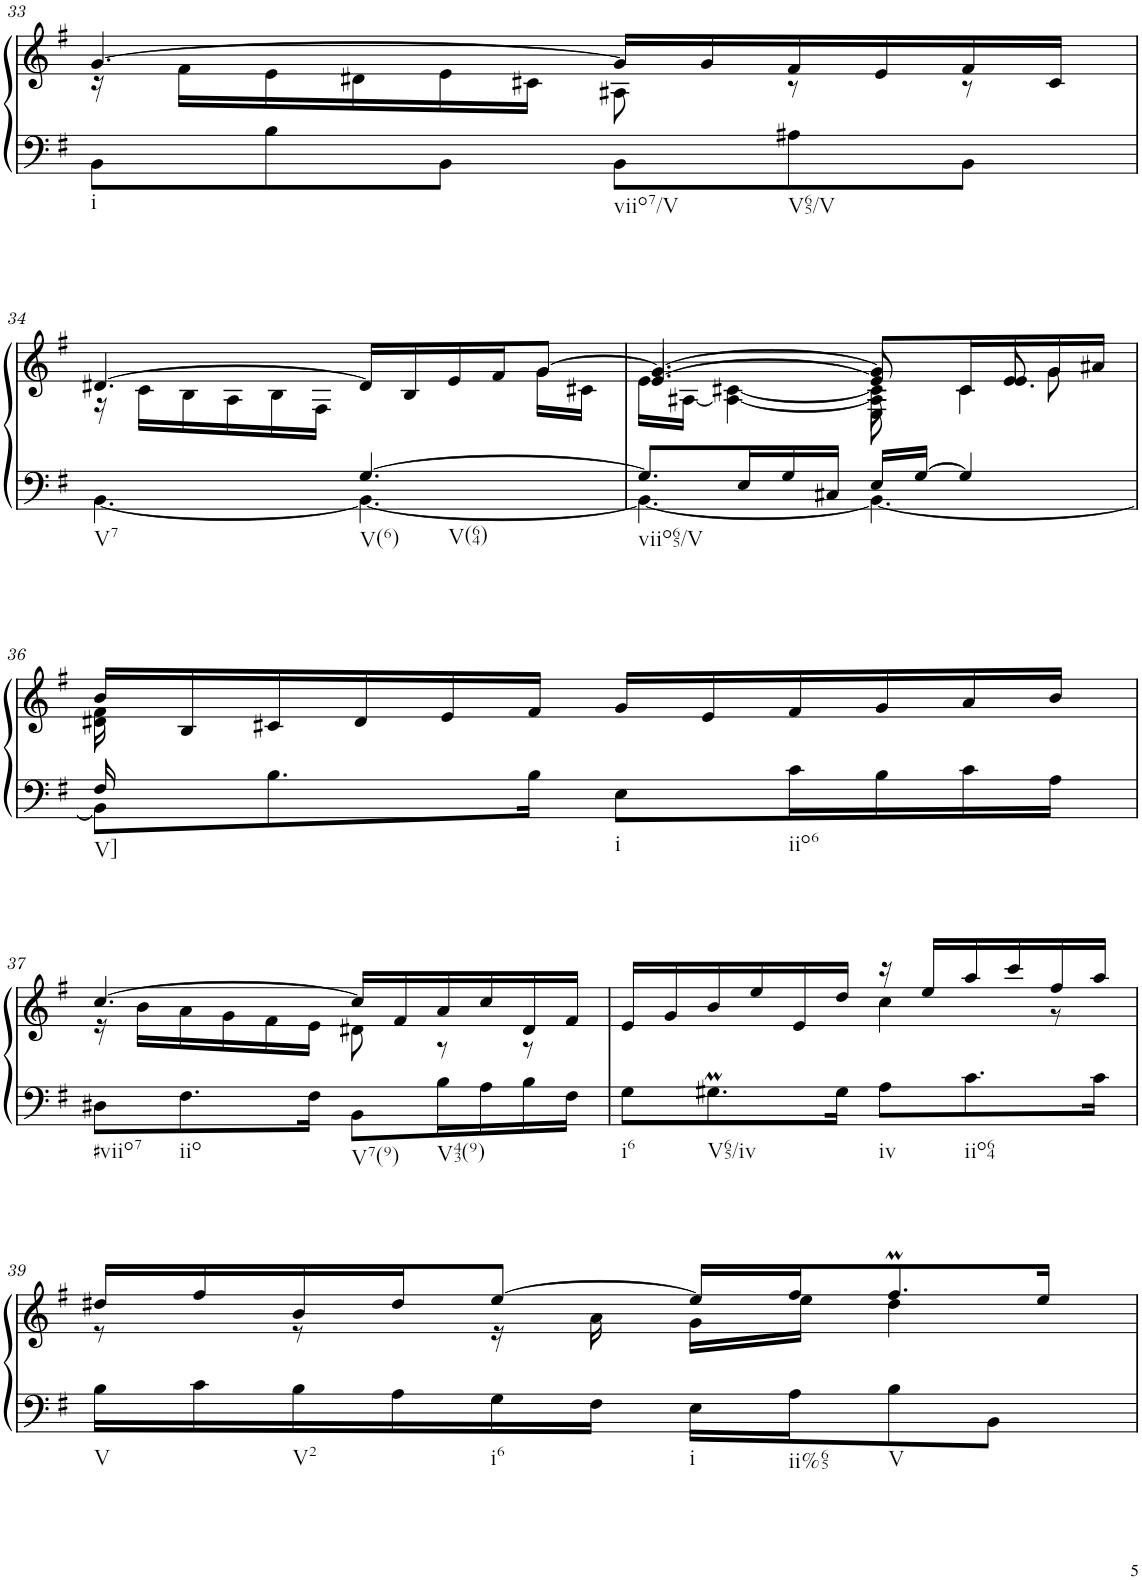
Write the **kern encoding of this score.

**kern	**kern
*part1	*part1
*staff2	*staff1
*I"unbenannt9	*
!!LO:PB:g=z
*clefF4	*clefG2
*k[f#]	*k[f#]
*M6/8	*M6/8
=33	=33
*	*^
!LO:TX:b:t=i	!	!
8BB\L	[4.g/	16r
.	.	16f#\LL
8B\	.	16e\
.	.	16d#X\
8BB\J	.	16e\
.	.	16c#X\JJ
!LO:TX:b:t=viio7/V	!	!
8BB\L	16g/LL]	8A#X\
.	16g/	.
!LO:TX:b:t=V65/V	!	!
8A#X\	16f#/	8r
.	16e/	.
8BB\J	16f#/	8r
.	16c#/JJ	.
!!LO:LB:g=z	!!
=34	=34	=34
*^	*	*
!LO:TX:b:t=V7	!	!	!
4.ryy	[4.BB\	[4.d#X/	16r
.	.	.	16c\LL
.	.	.	16B\
.	.	.	16A\
.	.	.	16B\
.	.	.	16F#\JJ
!LO:TX:b:t=V(6)	!	!	!
!LO:TX:b:t=V(64)	!	!	!
[4.G/	4.BB\_	16d#/LL]	4ryy
.	.	16B/	.
.	.	16e/	.
.	.	16f#/J	.
.	.	[8g/J	16g\LL
.	.	.	16c#X\JJ
=35	=35	=35	=35
*	*	*^	*^
!LO:TX:b:t=viio65/V	!	!	!	!	!
8.G/L]	4.BB\_	4.g/_	16e\LL	[4.e/	4.ryy
.	.	.	[16A#X\JJ	.	.
.	.	.	4A#\_ [4c#X\	.	.
16E/L	.	.	.	.	.
16G/	.	.	.	.	.
16C#X/JJ	.	.	.	.	.
16E/LL	4.BB\_	8g/L]	8A#\] 8c#\]	8e/]	8E\
[16G/JJ	.	.	.	.	.
4G/]	.	16c#/L	4c#\	16ryy	8ryy
.	.	16e/	.	8.e/	.
.	.	16g/	.	.	8g\
.	.	16a#X/JJ	.	.	.
*	*	*	*v	*v	*v
!!LO:LB:g=z
=36	=36	=36	=36
!LO:TX:b:t=V]	!	!	!
16F#/	8BB\L]	16b/LL	16d#X\ 16f#\
16ryy	.	16B/	2ryy
8ryy	8.B\	16c#X/	.
.	.	16d#/	.
!LO:TX:b:t=i	!	!	!
4ryy	.	16e/	.
.	16B\Jk	16f#/JJ	.
.	8E\L	16g/LL	.
.	.	16e/	.
!LO:TX:b:t=iio6	!	!	!
4ryy	16c\L	16f#/	.
.	16B\	16g/	8.ryy
.	16c\	16a/	.
.	16A\JJ	16b/JJ	.
!!LO:LB:g=z	!!
=37	=37	=37	=37
!LO:TX:b:t=#viio7	!	!	!
*v	*v	*	*
8D#X\L	[4.cc/	16r
.	.	16b\LL
!LO:TX:b:t=iio	!	!
8.F#\	.	16a\
.	.	16g\
.	.	16f#\
16F#\Jk	.	16e\JJ
!LO:TX:b:t=V7(9)	!	!
8BB\L	16cc/LL]	8d#X\
.	16f#/	.
!LO:TX:b:t=V43(9)	!	!
16B\L	16a/	8r
16A\	16cc/	.
16B\	16d#/	8r
16F#\JJ	16f#/JJ	.
=38	=38	=38
!LO:TX:b:t=i6	!	!
8G\L	16e/LL	4.ryy
.	16g/	.
!LO:TX:b:t=V65/iv	!	!
8.G#Xm\	16b/	.
.	16ee/	.
.	16e/	.
16G#\Jk	16dd/JJ	.
!LO:TX:b:t=iv	!	!
8A\L	16r	4cc\
.	16ee/LL	.
!LO:TX:b:t=iio64	!	!
8.c\	16aa/	.
.	16ccc/	.
.	16ff#/	8r
16c\Jk	16aa/JJ	.
!!LO:LB:g=z	!!
=39	=39	=39
!LO:TX:b:t=V	!	!
16B\LL	16dd#X/LL	8r
16c\	16ff#/	.
!LO:TX:b:t=V2	!	!
16B\	16b/	8r
16A\	16dd#/J	.
!LO:TX:b:t=i6	!	!
16G\	[8ee/J	16r
16F#\JJ	.	16a\
!LO:TX:b:t=i	!	!
16E\LL	16ee/LL]	16g\LL
!LO:TX:b:t=ii%65	!	!
16A\J	16ff#/J	16ee\JJ
!LO:TX:b:t=V	!	!
8B\	8.ff#m/	4dd#\
8BB\J	.	.
.	16ee/Jk	.
*	*v	*v
=	=
*-	*-
